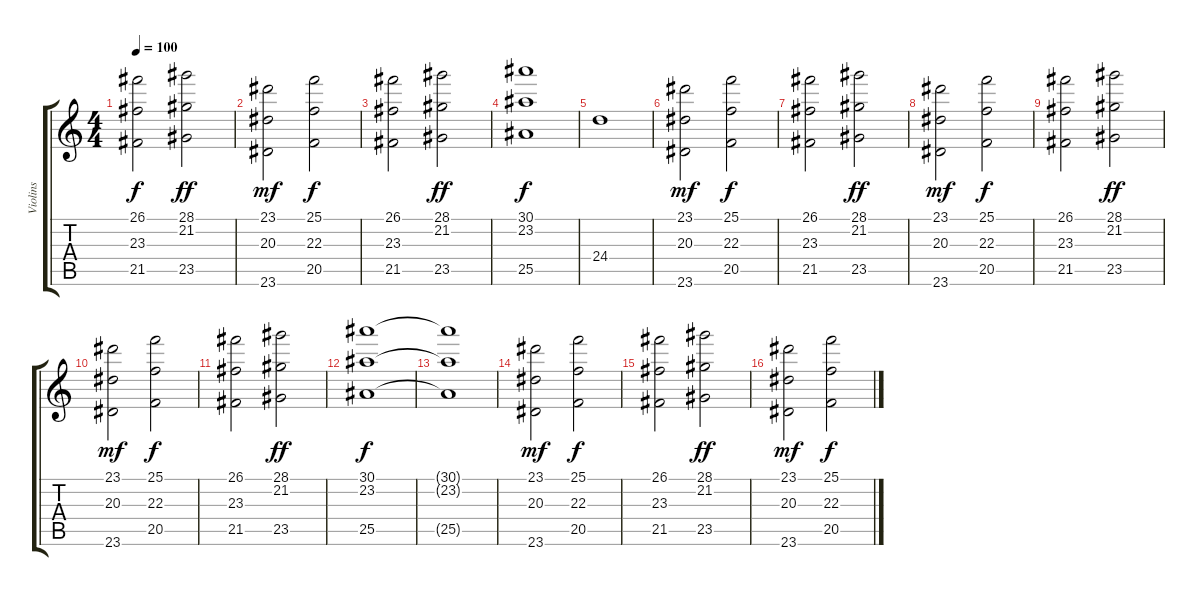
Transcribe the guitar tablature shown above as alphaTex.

\track ("Violins" "Violins") {instrument stringensemble1}
\staff {score tabs}
\tuning (E4 B3 G3 D3 A2 E2) {hide}
\ts (4 4)
\tempo 100
\clef g2
\ks c
(26.1 23.3 21.5).2{dy f} (28.1 21.2 23.5).2{dy ff} |
(23.1 20.3 23.6).2{dy mf} (25.1 22.3 20.5).2{dy f} |
(26.1 23.3 21.5).2 (28.1 21.2 23.5).2{dy ff} |
(30.1 23.2 25.5).1{dy f} |
24.4.1 |
(23.1 20.3 23.6).2{dy mf} (25.1 22.3 20.5).2{dy f} |
(26.1 23.3 21.5).2 (28.1 21.2 23.5).2{dy ff} |
(23.1 20.3 23.6).2{dy mf} (25.1 22.3 20.5).2{dy f} |
(26.1 23.3 21.5).2 (28.1 21.2 23.5).2{dy ff} |
(23.1 20.3 23.6).2{dy mf} (25.1 22.3 20.5).2{dy f} |
(26.1 23.3 21.5).2 (28.1 21.2 23.5).2{dy ff} |
(30.1 23.2 25.5).1{dy f} |
(30.1{t} 23.2{t} 25.5{t}).1 |
(23.1 20.3 23.6).2{dy mf} (25.1 22.3 20.5).2{dy f} |
(26.1 23.3 21.5).2 (28.1 21.2 23.5).2{dy ff} |
(23.1 20.3 23.6).2{dy mf} (25.1 22.3 20.5).2{dy f}
